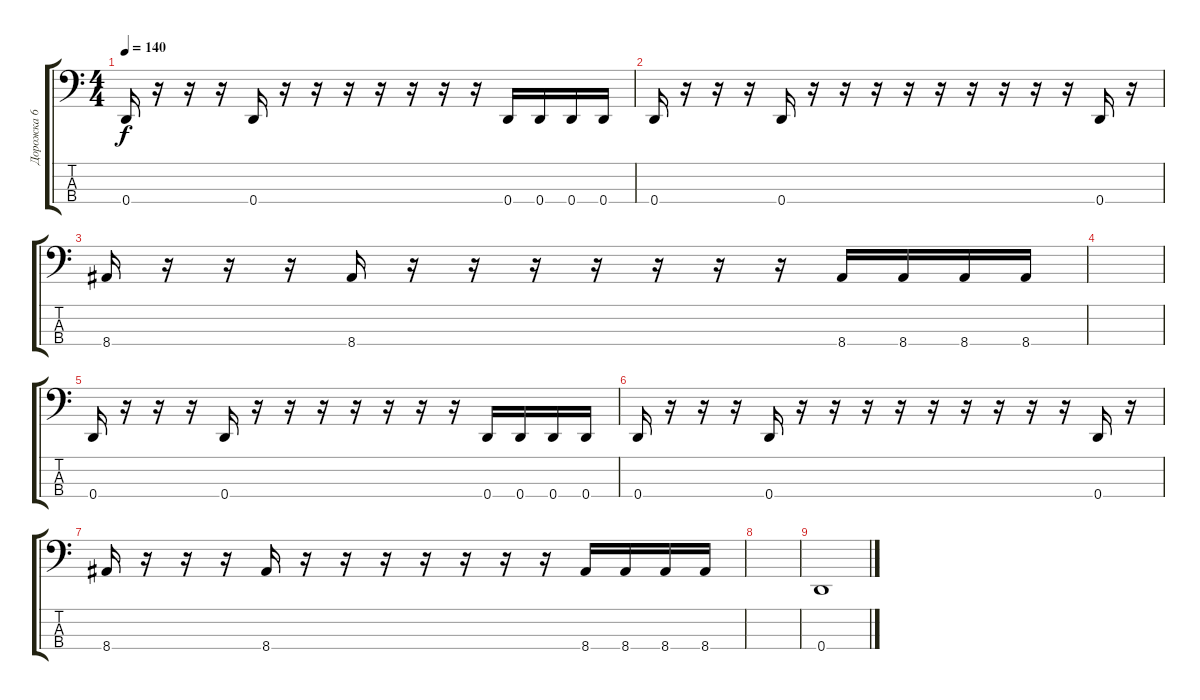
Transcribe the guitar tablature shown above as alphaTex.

\track ("Дорожка 6" "Дорожка 6") {instrument electricbasspick}
\staff {score tabs}
\tuning (G2 D2 A1 D1) {hide}
\ts (4 4)
\tempo 140
\clef f4
\ks c
0.4.16{dy f} r.16 r.16 r.16 0.4.16 r.16 r.16 r.16 r.16 r.16 r.16 r.16 0.4.16 0.4.16 0.4.16 0.4.16 |
0.4.16 r.16 r.16 r.16 0.4.16 r.16 r.16 r.16 r.16 r.16 r.16 r.16 r.16 r.16 0.4.16 r.16 |
8.4.16 r.16 r.16 r.16 8.4.16 r.16 r.16 r.16 r.16 r.16 r.16 r.16 8.4.16 8.4.16 8.4.16 8.4.16 |
|
0.4.16 r.16 r.16 r.16 0.4.16 r.16 r.16 r.16 r.16 r.16 r.16 r.16 0.4.16 0.4.16 0.4.16 0.4.16 |
0.4.16 r.16 r.16 r.16 0.4.16 r.16 r.16 r.16 r.16 r.16 r.16 r.16 r.16 r.16 0.4.16 r.16 |
8.4.16 r.16 r.16 r.16 8.4.16 r.16 r.16 r.16 r.16 r.16 r.16 r.16 8.4.16 8.4.16 8.4.16 8.4.16 |
|
0.4.1
